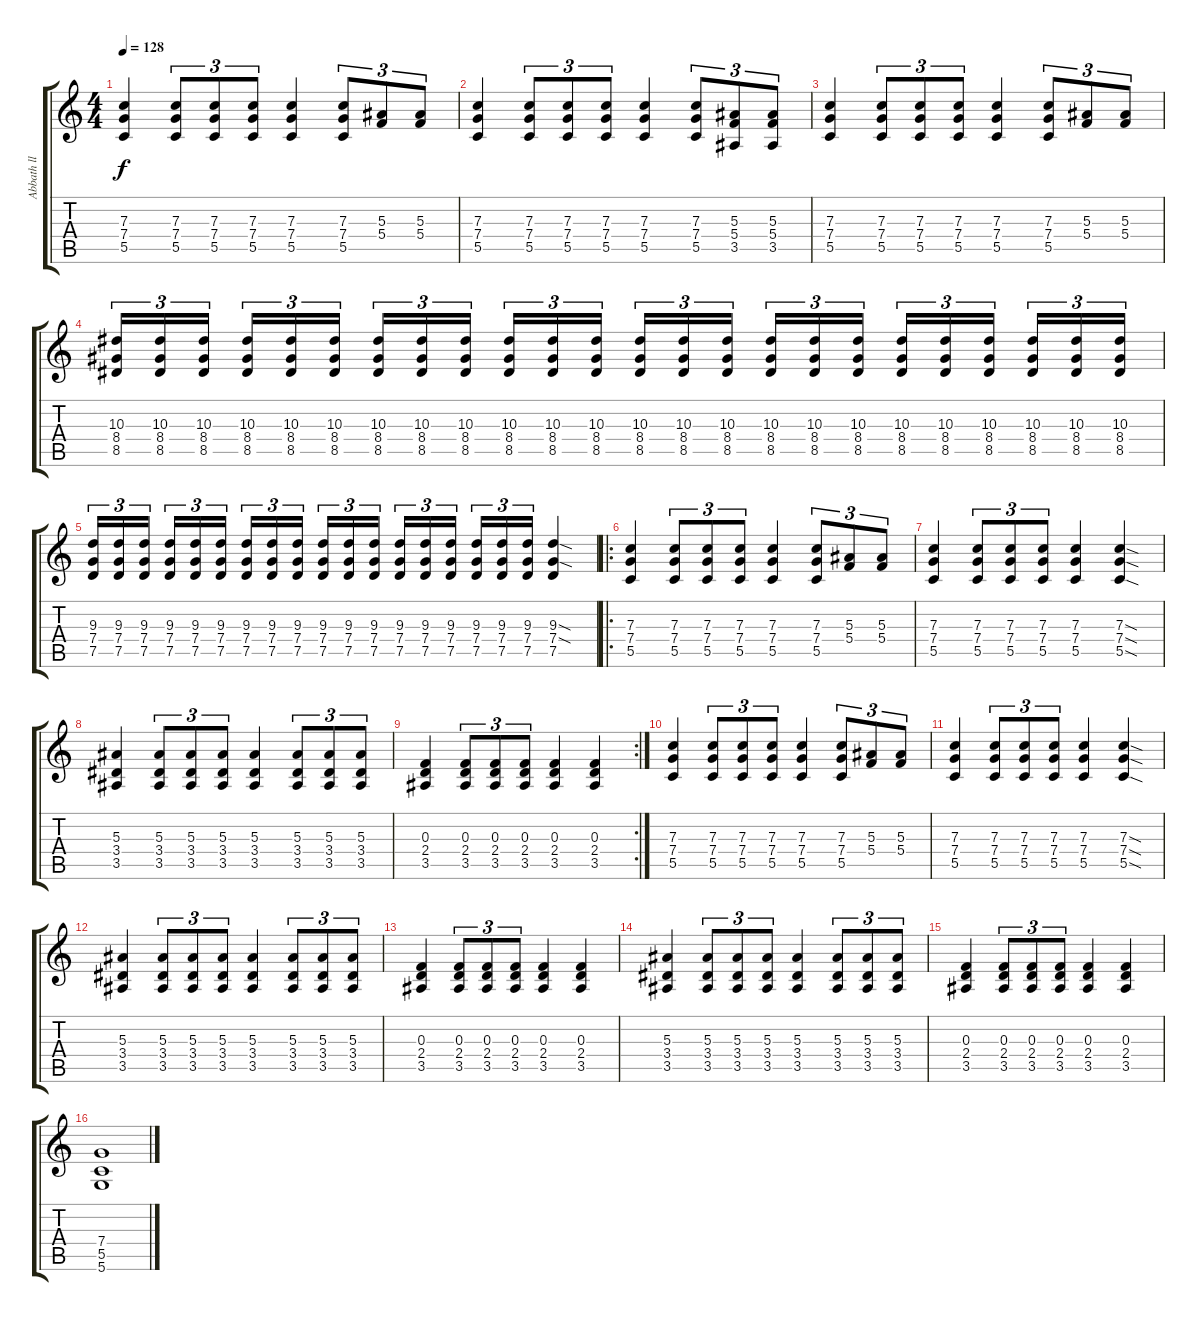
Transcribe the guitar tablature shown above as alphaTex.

\track ("Abbath ll " "Abbath ll ") {instrument overdrivenguitar}
\staff {score tabs}
\tuning (D4 A3 F3 C3 G2 D2) {hide}
\ts (4 4)
\tempo 128
\clef g2
\ks c
(7.3 7.4 5.5).4{dy f} (7.3 7.4 5.5).8{tu (3 2)} (7.3 7.4 5.5).8{tu (3 2)} (7.3 7.4 5.5).8{tu (3 2)} (7.3 7.4 5.5).4 (7.3 7.4 5.5).8{tu (3 2)} (5.3 5.4).8{tu (3 2)} (5.3 5.4).8{tu (3 2)} |
(7.3 7.4 5.5).4 (7.3 7.4 5.5).8{tu (3 2)} (7.3 7.4 5.5).8{tu (3 2)} (7.3 7.4 5.5).8{tu (3 2)} (7.3 7.4 5.5).4 (7.3 7.4 5.5).8{tu (3 2)} (5.3 5.4 3.5).8{tu (3 2)} (5.3 5.4 3.5).8{tu (3 2)} |
(7.3 7.4 5.5).4 (7.3 7.4 5.5).8{tu (3 2)} (7.3 7.4 5.5).8{tu (3 2)} (7.3 7.4 5.5).8{tu (3 2)} (7.3 7.4 5.5).4 (7.3 7.4 5.5).8{tu (3 2)} (5.3 5.4).8{tu (3 2)} (5.3 5.4).8{tu (3 2)} |
(10.3 8.4 8.5).16{tu (3 2)} (10.3 8.4 8.5).16{tu (3 2)} (10.3 8.4 8.5).16{tu (3 2) beam splitsecondary} (10.3 8.4 8.5).16{tu (3 2)} (10.3 8.4 8.5).16{tu (3 2)} (10.3 8.4 8.5).16{tu (3 2)} (10.3 8.4 8.5).16{tu (3 2)} (10.3 8.4 8.5).16{tu (3 2)} (10.3 8.4 8.5).16{tu (3 2) beam splitsecondary} (10.3 8.4 8.5).16{tu (3 2)} (10.3 8.4 8.5).16{tu (3 2)} (10.3 8.4 8.5).16{tu (3 2)} (10.3 8.4 8.5).16{tu (3 2)} (10.3 8.4 8.5).16{tu (3 2)} (10.3 8.4 8.5).16{tu (3 2) beam splitsecondary} (10.3 8.4 8.5).16{tu (3 2)} (10.3 8.4 8.5).16{tu (3 2)} (10.3 8.4 8.5).16{tu (3 2)} (10.3 8.4 8.5).16{tu (3 2)} (10.3 8.4 8.5).16{tu (3 2)} (10.3 8.4 8.5).16{tu (3 2) beam splitsecondary} (10.3 8.4 8.5).16{tu (3 2)} (10.3 8.4 8.5).16{tu (3 2)} (10.3 8.4 8.5).16{tu (3 2)} |
(9.3 7.4 7.5).16{tu (3 2)} (9.3 7.4 7.5).16{tu (3 2)} (9.3 7.4 7.5).16{tu (3 2) beam splitsecondary} (9.3 7.4 7.5).16{tu (3 2)} (9.3 7.4 7.5).16{tu (3 2)} (9.3 7.4 7.5).16{tu (3 2)} (9.3 7.4 7.5).16{tu (3 2)} (9.3 7.4 7.5).16{tu (3 2)} (9.3 7.4 7.5).16{tu (3 2) beam splitsecondary} (9.3 7.4 7.5).16{tu (3 2)} (9.3 7.4 7.5).16{tu (3 2)} (9.3 7.4 7.5).16{tu (3 2)} (9.3 7.4 7.5).16{tu (3 2)} (9.3 7.4 7.5).16{tu (3 2)} (9.3 7.4 7.5).16{tu (3 2) beam splitsecondary} (9.3 7.4 7.5).16{tu (3 2)} (9.3 7.4 7.5).16{tu (3 2)} (9.3 7.4 7.5).16{tu (3 2)} (9.3{sod} 7.4{sod} 7.5).4 |
\ro
(7.3 7.4 5.5).4 (7.3 7.4 5.5).8{tu (3 2)} (7.3 7.4 5.5).8{tu (3 2)} (7.3 7.4 5.5).8{tu (3 2)} (7.3 7.4 5.5).4 (7.3 7.4 5.5).8{tu (3 2)} (5.3 5.4).8{tu (3 2)} (5.3 5.4).8{tu (3 2)} |
(7.3 7.4 5.5).4 (7.3 7.4 5.5).8{tu (3 2)} (7.3 7.4 5.5).8{tu (3 2)} (7.3 7.4 5.5).8{tu (3 2)} (7.3 7.4 5.5).4 (7.3{sod} 7.4{sod} 5.5{sod}).4 |
(5.3 3.4 3.5).4 (5.3 3.4 3.5).8{tu (3 2)} (5.3 3.4 3.5).8{tu (3 2)} (5.3 3.4 3.5).8{tu (3 2)} (5.3 3.4 3.5).4 (5.3 3.4 3.5).8{tu (3 2)} (5.3 3.4 3.5).8{tu (3 2)} (5.3 3.4 3.5).8{tu (3 2)} |
\rc 2
(0.3 2.4 3.5).4 (0.3 2.4 3.5).8{tu (3 2)} (0.3 2.4 3.5).8{tu (3 2)} (0.3 2.4 3.5).8{tu (3 2)} (0.3 2.4 3.5).4 (0.3 2.4 3.5).4 |
(7.3 7.4 5.5).4 (7.3 7.4 5.5).8{tu (3 2)} (7.3 7.4 5.5).8{tu (3 2)} (7.3 7.4 5.5).8{tu (3 2)} (7.3 7.4 5.5).4 (7.3 7.4 5.5).8{tu (3 2)} (5.3 5.4).8{tu (3 2)} (5.3 5.4).8{tu (3 2)} |
(7.3 7.4 5.5).4 (7.3 7.4 5.5).8{tu (3 2)} (7.3 7.4 5.5).8{tu (3 2)} (7.3 7.4 5.5).8{tu (3 2)} (7.3 7.4 5.5).4 (7.3{sod} 7.4{sod} 5.5{sod}).4 |
(5.3 3.4 3.5).4 (5.3 3.4 3.5).8{tu (3 2)} (5.3 3.4 3.5).8{tu (3 2)} (5.3 3.4 3.5).8{tu (3 2)} (5.3 3.4 3.5).4 (5.3 3.4 3.5).8{tu (3 2)} (5.3 3.4 3.5).8{tu (3 2)} (5.3 3.4 3.5).8{tu (3 2)} |
(0.3 2.4 3.5).4 (0.3 2.4 3.5).8{tu (3 2)} (0.3 2.4 3.5).8{tu (3 2)} (0.3 2.4 3.5).8{tu (3 2)} (0.3 2.4 3.5).4 (0.3 2.4 3.5).4 |
(5.3 3.4 3.5).4 (5.3 3.4 3.5).8{tu (3 2)} (5.3 3.4 3.5).8{tu (3 2)} (5.3 3.4 3.5).8{tu (3 2)} (5.3 3.4 3.5).4 (5.3 3.4 3.5).8{tu (3 2)} (5.3 3.4 3.5).8{tu (3 2)} (5.3 3.4 3.5).8{tu (3 2)} |
(0.3 2.4 3.5).4 (0.3 2.4 3.5).8{tu (3 2)} (0.3 2.4 3.5).8{tu (3 2)} (0.3 2.4 3.5).8{tu (3 2)} (0.3 2.4 3.5).4 (0.3 2.4 3.5).4 |
(7.4 5.5 5.6).1
